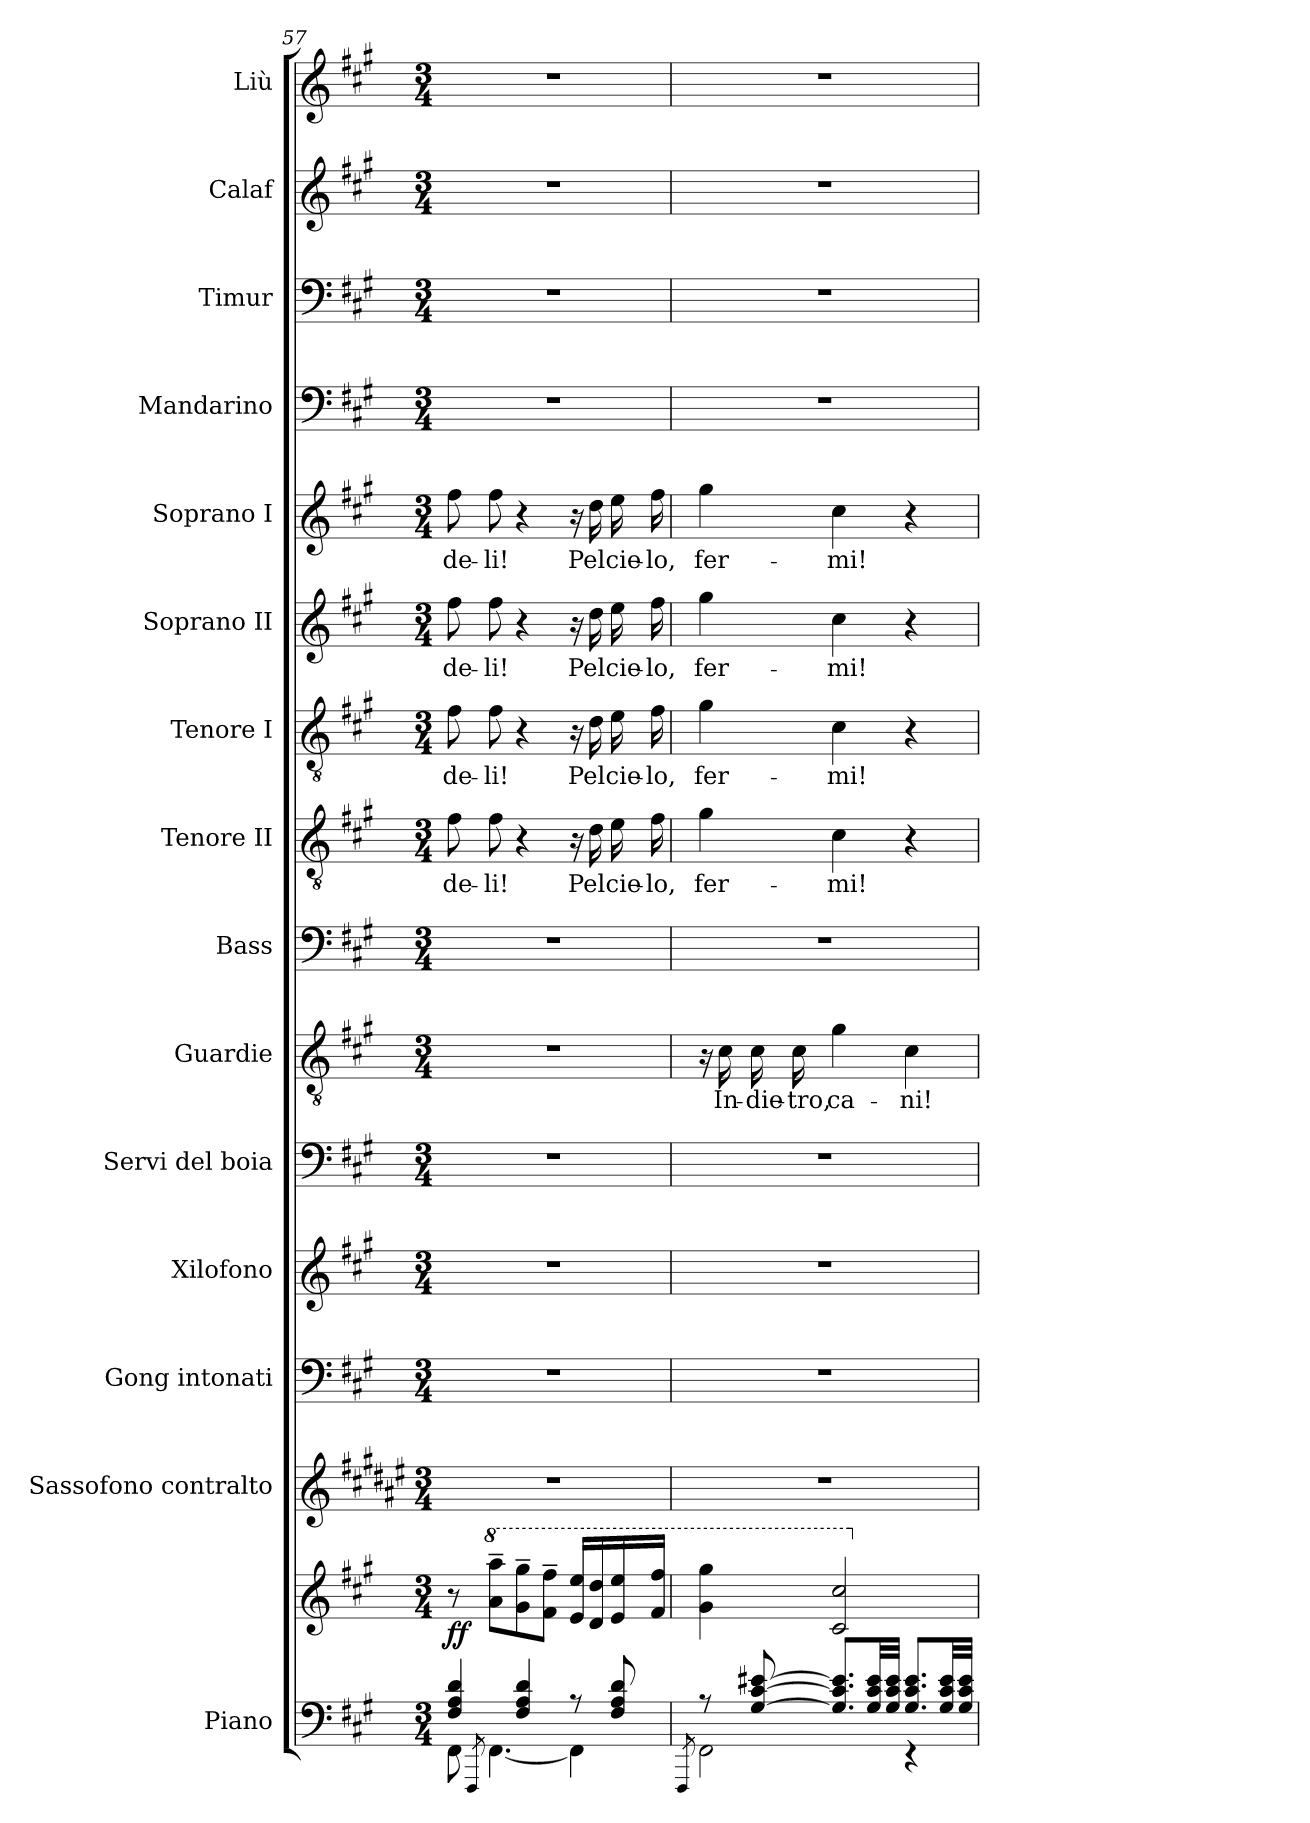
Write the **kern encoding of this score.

**kern	**kern	**dynam	**kern	**kern	**kern	**kern	**kern	**text	**kern	**kern	**text	**kern	**text	**kern	**text	**kern	**text	**kern	**kern	**kern	**kern
*part15	*part15	*part15	*part14	*part13	*part12	*part11	*part10	*part10	*part9	*part8	*part8	*part7	*part7	*part6	*part6	*part5	*part5	*part4	*part3	*part2	*part1
*staff16	*staff15	*staff15/16	*staff14	*staff13	*staff12	*staff11	*staff10	*staff10	*staff9	*staff8	*staff8	*staff7	*staff7	*staff6	*staff6	*staff5	*staff5	*staff4	*staff3	*staff2	*staff1
*I"Piano	*	*	*I"Sassofono contralto	*I"Gong intonati	*I"Xilofono	*I"Servi del boia	*I"Guardie	*	*I"Bass	*I"Tenore II	*	*I"Tenore I	*	*I"Soprano II	*	*I"Soprano I	*	*I"Mandarino	*I"Timur	*I"Calaf	*I"Liù
*I'Pno.	*	*	*	*I'Gong int.	*I'Xil.	*I'Ser.B.	*I'G.	*	*I'B.	*I'T. II	*	*I'T. I	*	*I'S. II	*	*I'S. I	*	*I'M.	*I'T.	*I'C.	*I'L.
!!LO:PB:g=z
*clefF4	*clefG2	*	*clefG2	*clefF4	*clefG2	*clefF4	*clefGv2	*	*clefF4	*clefGv2	*	*clefGv2	*	*clefG2	*	*clefG2	*	*clefF4	*clefF4	*clefG2	*clefG2
*	*	*	*ITrd5c9	*	*ITrd-7c-12	*	*	*	*	*	*	*	*	*	*	*	*	*	*	*	*
*k[f#c#g#]	*k[f#c#g#]	*	*k[f#c#g#]	*k[f#c#g#]	*k[f#c#g#]	*k[f#c#g#]	*k[f#c#g#]	*	*k[f#c#g#]	*k[f#c#g#]	*	*k[f#c#g#]	*	*k[f#c#g#]	*	*k[f#c#g#]	*	*k[f#c#g#]	*k[f#c#g#]	*k[f#c#g#]	*k[f#c#g#]
*M3/4	*M3/4	*	*M3/4	*M3/4	*M3/4	*M3/4	*M3/4	*	*M3/4	*M3/4	*	*M3/4	*	*M3/4	*	*M3/4	*	*M3/4	*M3/4	*M3/4	*M3/4
=57	=57	=57	=57	=57	=57	=57	=57	=57	=57	=57	=57	=57	=57	=57	=57	=57	=57	=57	=57	=57	=57
*^	*	*	*	*	*	*	*	*	*	*	*	*	*	*	*	*	*	*	*	*	*
!	!	!	!LO:DY:b	!	!	!	!	!	!	!	!	!LO:LY:b	!	!LO:LY:b	!	!LO:LY:b	!	!LO:LY:b	!	!	!	!
4F#/ 4A/ 4d/	8FF#\	8r	ff	2.r	2.r	2.r	2.r	2.r	.	2.r	8f#\	-de-	8f#\	-de-	8ff#\	-de-	8ff#\	-de-	2.r	2.r	2.r	2.r
.	8qFFF#/	.	.	.	.	.	.	.	.	.	.	.	.	.	.	.	.	.	.	.	.	.
*	*	*8va	*	*	*	*	*	*	*	*	*	*	*	*	*	*	*	*	*	*	*	*
!	!	!	!	!	!	!	!	!	!	!	!	!LO:LY:b	!	!LO:LY:b	!	!LO:LY:b	!	!LO:LY:b	!	!	!	!
.	[4.FF#\	8aa\~ 8aaa\~L	.	.	.	.	.	.	.	.	8f#\	-li!	8f#\	-li!	8ff#\	-li!	8ff#\	-li!	.	.	.	.
4F#/ 4A/ 4d/	.	8gg#\~ 8ggg#\~	.	.	.	.	.	.	.	.	4r	.	4r	.	4r	.	4r	.	.	.	.	.
.	.	8ff#\~ 8fff#\~J	.	.	.	.	.	.	.	.	.	.	.	.	.	.	.	.	.	.	.	.
8r	4FF#\]	16ee/ 16eee/LL	.	.	.	.	.	.	.	.	16r	.	16r	.	16r	.	16r	.	.	.	.	.
!	!	!	!	!	!	!	!	!	!	!	!	!LO:LY:b	!	!LO:LY:b	!	!LO:LY:b	!	!LO:LY:b	!	!	!	!
.	.	16dd/ 16ddd/	.	.	.	.	.	.	.	.	16d\	Pel	16d\	Pel	16dd\	Pel	16dd\	Pel	.	.	.	.
!	!	!	!	!	!	!	!	!	!	!	!	!LO:LY:b	!	!LO:LY:b	!	!LO:LY:b	!	!LO:LY:b	!	!	!	!
8F#/ 8A/ 8d/	.	16ee/ 16eee/	.	.	.	.	.	.	.	.	16e\	cie-	16e\	cie-	16ee\	cie-	16ee\	cie-	.	.	.	.
!	!	!	!	!	!	!	!	!	!	!	!	!LO:LY:b	!	!LO:LY:b	!	!LO:LY:b	!	!LO:LY:b	!	!	!	!
.	.	16ff#/ 16fff#/JJ	.	.	.	.	.	.	.	.	16f#\	-lo,	16f#\	-lo,	16ff#\	-lo,	16ff#\	-lo,	.	.	.	.
=58	=58	=58	=58	=58	=58	=58	=58	=58	=58	=58	=58	=58	=58	=58	=58	=58	=58	=58	=58	=58	=58	=58
.	8qFFF#/	.	.	.	.	.	.	.	.	.	.	.	.	.	.	.	.	.	.	.	.	.
!	!	!	!	!	!	!	!	!	!	!	!	!LO:LY:b	!	!LO:LY:b	!	!LO:LY:b	!	!LO:LY:b	!	!	!	!
8r	2FF#\	4gg#\ 4ggg#\	.	2.r	2.r	2.r	2.r	16r	.	2.r	4g#\	fer-	4g#\	fer-	4gg#\	fer-	4gg#\	fer-	2.r	2.r	2.r	2.r
!	!	!	!	!	!	!	!	!	!LO:LY:b	!	!	!	!	!	!	!	!	!	!	!	!	!
.	.	.	.	.	.	.	.	16c#\	In-	.	.	.	.	.	.	.	.	.	.	.	.	.
!	!	!	!	!	!	!	!	!	!LO:LY:b	!	!	!	!	!	!	!	!	!	!	!	!	!
[8G#/ [8c#/ [8e#X/	.	.	.	.	.	.	.	16c#\	-die-	.	.	.	.	.	.	.	.	.	.	.	.	.
!	!	!	!	!	!	!	!	!	!LO:LY:b	!	!	!	!	!	!	!	!	!	!	!	!	!
.	.	.	.	.	.	.	.	16c#\	-tro,	.	.	.	.	.	.	.	.	.	.	.	.	.
!	!	!	!	!	!	!	!	!	!LO:LY:b	!	!	!LO:LY:b	!	!LO:LY:b	!	!LO:LY:b	!	!LO:LY:b	!	!	!	!
8.G#/] 8.c#/] 8.e#/]L	.	2cc#/ 2ccc#/	.	.	.	.	.	4g#\	ca-	.	4c#\	-mi!	4c#\	-mi!	4cc#\	-mi!	4cc#\	-mi!	.	.	.	.
32G#/ 32c#/ 32e#/LL	.	.	.	.	.	.	.	.	.	.	.	.	.	.	.	.	.	.	.	.	.	.
32G#/ 32c#/ 32e#/JJJ	.	.	.	.	.	.	.	.	.	.	.	.	.	.	.	.	.	.	.	.	.	.
!	!	!	!	!	!	!	!	!	!LO:LY:b	!	!	!	!	!	!	!	!	!	!	!	!	!
8.G#/ 8.c#/ 8.e#/L	4r	.	.	.	.	.	.	4c#\	-ni!	.	4r	.	4r	.	4r	.	4r	.	.	.	.	.
32G#/ 32c#/ 32e#/LL	.	.	.	.	.	.	.	.	.	.	.	.	.	.	.	.	.	.	.	.	.	.
32G#/ 32c#/ 32e#/JJJ	.	.	.	.	.	.	.	.	.	.	.	.	.	.	.	.	.	.	.	.	.	.
*v	*v	*	*	*	*	*	*	*	*	*	*	*	*	*	*	*	*	*	*	*	*	*
*	*X8va	*	*	*	*	*	*	*	*	*	*	*	*	*	*	*	*	*	*	*	*
=	=	=	=	=	=	=	=	=	=	=	=	=	=	=	=	=	=	=	=	=	=
*-	*-	*-	*-	*-	*-	*-	*-	*-	*-	*-	*-	*-	*-	*-	*-	*-	*-	*-	*-	*-	*-
